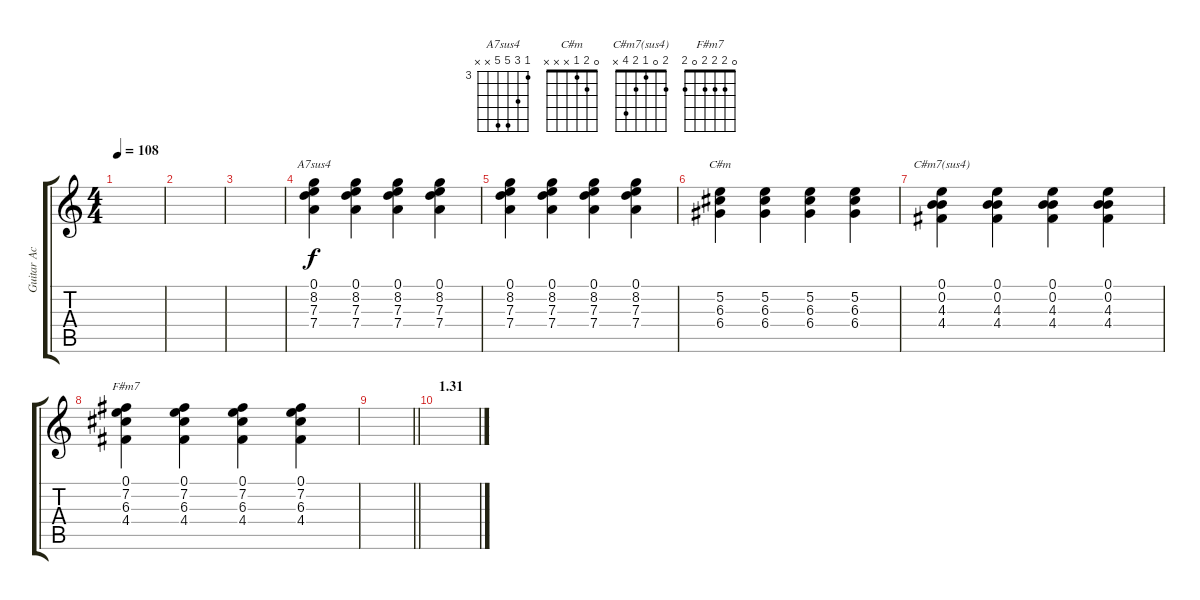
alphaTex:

\track ("Guitar Ac" "Guitar Ac") {instrument acousticguitarnylon}
\staff {score tabs}
\tuning (E4 B3 G3 D3 A2 E2) {hide}
\chord ("A7sus4" 3 5 7 7 x x) {firstfret 3}
\chord ("C#m" 0 2 1 x x x)
\chord ("C#m7(sus4)" 2 0 1 2 4 x)
\chord ("F#m7" 0 2 2 2 0 2)
\ts (4 4)
\tempo 108
\clef g2
\ks c
|
|
|
(0.1 8.2 7.3 7.4).4{ch "A7sus4"} (0.1 8.2 7.3 7.4).4 (0.1 8.2 7.3 7.4).4 (0.1 8.2 7.3 7.4).4 |
(0.1 8.2 7.3 7.4).4 (0.1 8.2 7.3 7.4).4 (0.1 8.2 7.3 7.4).4 (0.1 8.2 7.3 7.4).4 |
(5.2 6.3 6.4).4{ch "C#m"} (5.2 6.3 6.4).4 (5.2 6.3 6.4).4 (5.2 6.3 6.4).4 |
(0.1 0.2 4.3 4.4).4{ch "C#m7(sus4)"} (0.1 0.2 4.3 4.4).4 (0.1 0.2 4.3 4.4).4 (0.1 0.2 4.3 4.4).4 |
(0.1 7.2 6.3 4.4).4{ch "F#m7"} (0.1 7.2 6.3 4.4).4 (0.1 7.2 6.3 4.4).4 (0.1 7.2 6.3 4.4).4 |
\barLineRight lightlight
|
\section ("" "1.31")
